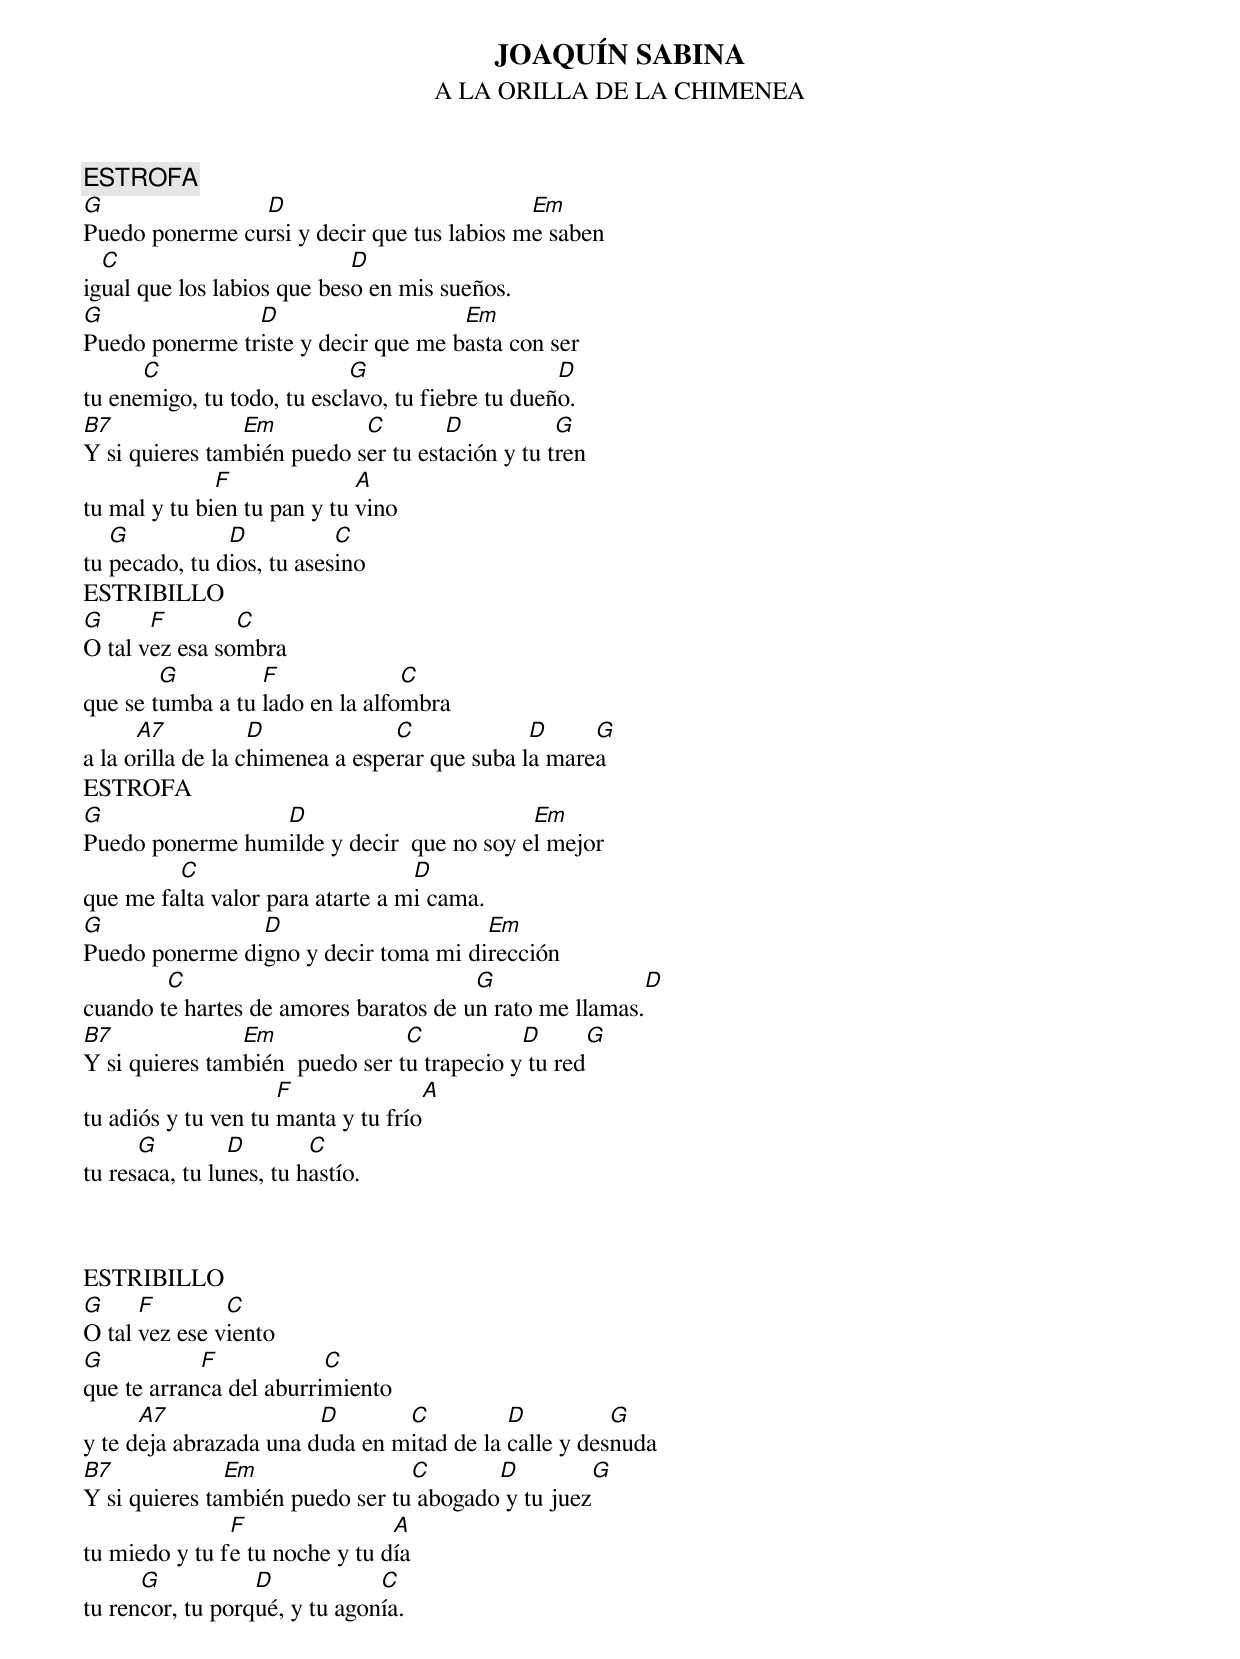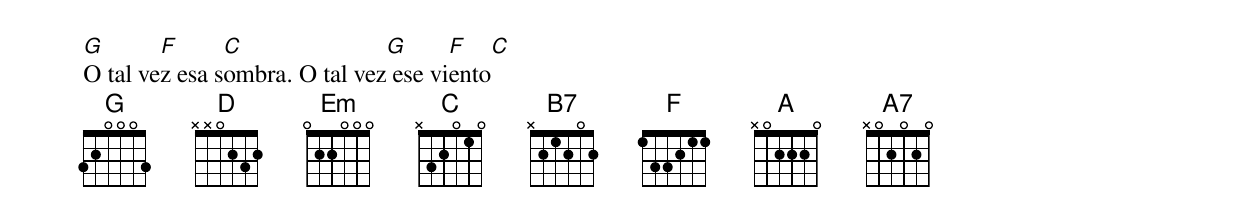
JOAQUÍN SABINA
A LA ORILLA DE LA CHIMENEA
ESTROFA
G               D		            Em
Puedo ponerme cursi y decir que tus labios me saben
  C	       		    D
igual que los labios que beso en mis sueños.
G               D                    Em
Puedo ponerme triste y decir que me basta con ser
      C			    G                     D
tu enemigo, tu todo, tu esclavo, tu fiebre tu dueño.
B7              Em          C        D           G
Y si quieres también puedo ser tu estación y tu tren
              F	             A
tu mal y tu bien tu pan y tu vino
   G           D           C
tu pecado, tu dios, tu asesino
ESTRIBILLO
G      F        C
O tal vez esa sombra
        G         F              C
que se tumba a tu lado en la alfombra
      A7           D             C             D     G
a la orilla de la chimenea a esperar que suba la marea
ESTROFA
G                D		           Em
Puedo ponerme humilde y decir  que no soy el mejor
         C		          D
que me falta valor para atarte a mi cama.
G               D		      Em
Puedo ponerme digno y decir toma mi dirección
        C			       G                     D
cuando te hartes de amores baratos de un rato me llamas.
B7              Em		 C           D         G
Y si quieres también  puedo ser tu trapecio y tu red
		     F		        A
tu adiós y tu ven tu manta y tu frío
      G         D        C
tu resaca, tu lunes, tu hastío.



ESTRIBILLO
G     F        C
O tal vez ese viento
G           F            C
que te arranca del aburrimiento
      A7                D       C          D          G
y te deja abrazada una duda en mitad de la calle y desnuda
B7             Em		 C       D            G
Y si quieres también puedo ser tu abogado y tu juez
               F            	A
tu miedo y tu fe tu noche y tu día
      G           D            C
tu rencor, tu porqué, y tu agonía.
G       F      C	       G      F        C
O tal vez esa sombra. O tal vez ese viento
